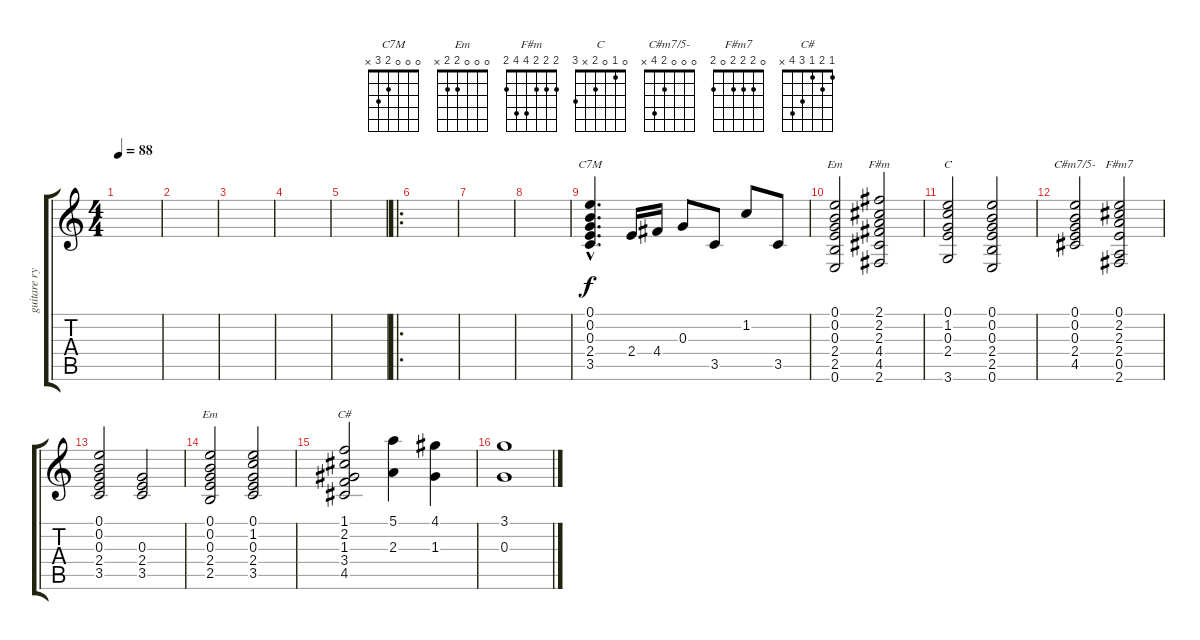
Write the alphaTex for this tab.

\track ("guitare rythmique" "guitare ry") {instrument overdrivenguitar}
\staff {score tabs}
\tuning (E4 B3 G3 D3 A2 E2) {hide}
\chord ("C7M" 0 0 0 2 3 x)
\chord ("Em" 0 0 0 2 2 0)
\chord ("F#m" 2 2 2 4 4 2)
\chord ("C" 0 1 0 2 x 3)
\chord ("C#m7/5-" 0 0 0 2 4 x)
\chord ("F#m7" 0 2 2 2 0 2)
\chord ("Em" 0 0 0 2 2 x)
\chord ("C#" 1 2 1 3 4 x)
\ts (4 4)
\tempo 88
\clef g2
\ks c
|
|
|
|
|
\ro
|
|
|
(0.1{hac} 0.2{hac} 0.3{hac} 2.4{hac} 3.5{hac}).4{d ch "C7M"} 2.4.16 4.4.16 0.3.8 3.5.8 1.2.8 3.5.8 |
(0.1 0.2 0.3 2.4 2.5 0.6).2{ch "Em"} (2.1 2.2 2.3 4.4 4.5 2.6).2{ch "F#m"} |
(0.1 1.2 0.3 2.4 3.6).2{ch "C"} (0.1 0.2 0.3 2.4 2.5 0.6).2 |
(0.1 0.2 0.3 2.4 4.5).2{ch "C#m7/5-"} (0.1 2.2 2.3 2.4 0.5 2.6).2{ch "F#m7"} |
(0.1 0.2 0.3 2.4 3.5).2 (0.3 2.4 3.5).2 |
(0.1 0.2 0.3 2.4 2.5).2{ch "Em"} (0.1 1.2 0.3 2.4 3.5).2 |
(1.1 2.2 1.3 3.4 4.5).2{ch "C#"} (5.1 2.3).4 (4.1 1.3).4 |
(3.1 0.3).1
